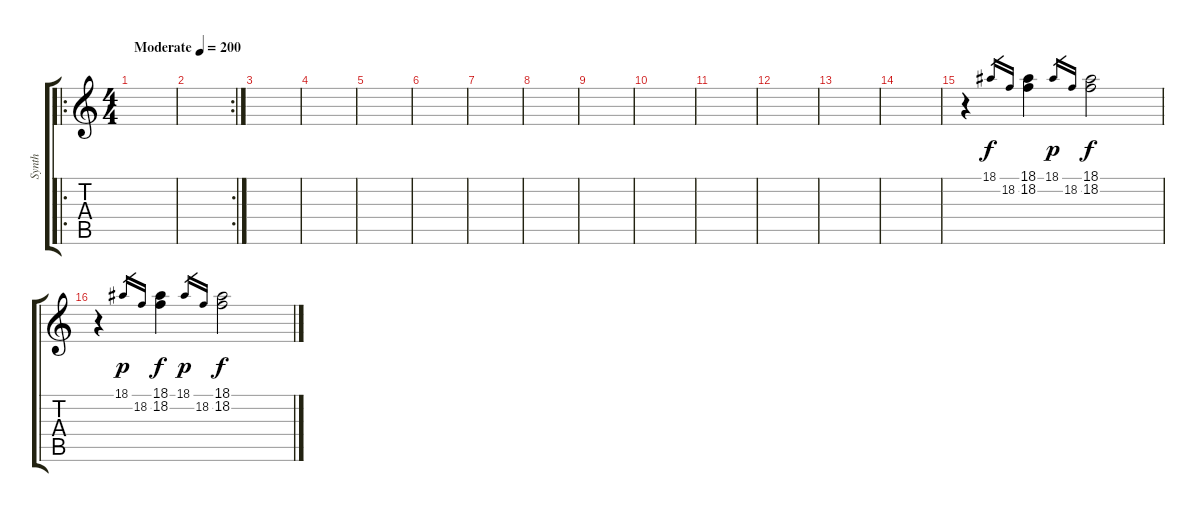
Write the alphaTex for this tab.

\track ("Synth" "Synth") {instrument glockenspiel}
\staff {score tabs}
\tuning (E4 B3 G3 D3 A2 E2) {hide}
\ro
\ts (4 4)
\tempo (200 "Moderate")
\clef g2
\ks c
|
\rc 2
|
|
|
|
|
|
|
|
|
|
|
|
|
r.4 18.1.16{gr} 18.2.16{gr} (18.1 18.2).4{dy f} 18.1.16{gr dy p} 18.2.16{gr} (18.1 18.2).2{dy f} |
r.4 18.1.16{gr dy p} 18.2.16{gr} (18.1 18.2).4{dy f} 18.1.16{gr dy p} 18.2.16{gr} (18.1 18.2).2{dy f}
